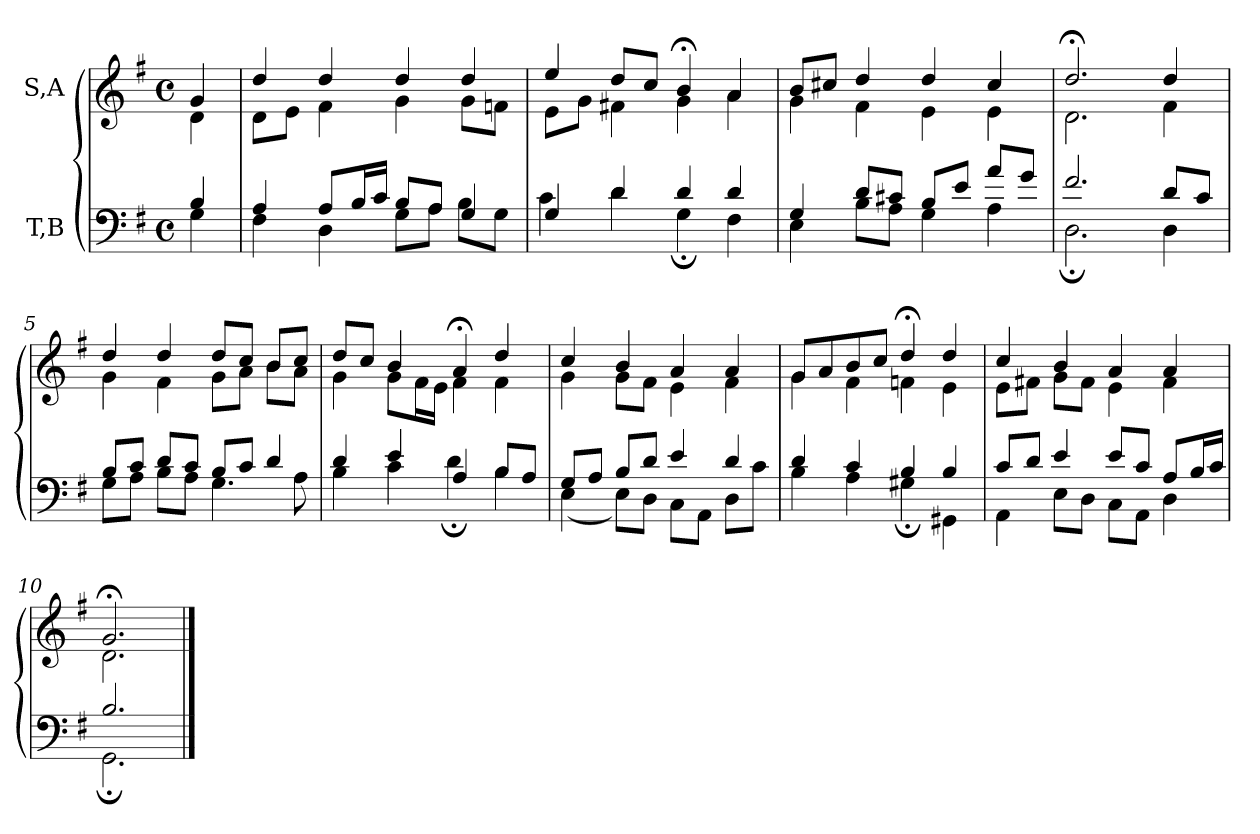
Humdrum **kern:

**kern	**kern
*part2	*part1
*staff2	*staff1
*I"T,B	*I"S,A
*clefF4	*clefG2
*k[f#]	*k[f#]
*M4/4	*M4/4
*met(c)	*met(c)
=	=
*^	*^
4B	4G	4g	4d
=1	=1	=1	=1
4A	4F#	4dd	8dL
.	.	.	8eJ
8AL	4D	4dd	4f#
16BL	.	.	.
16cJJ	.	.	.
8BL	8GL	4dd	4g
8AJ	8AJ	.	.
4G	8BL	4dd	8gL
.	8GJ	.	8fnJ
=2	=2	=2	=2
4G	4c	4ee	8eL
.	.	.	8gJ
4d	4d	8ddL	4f#X
.	.	8ccJ	.
4d	4G;	4b;<	4g
4d	4F#	4a	4a
=3	=3	=3	=3
4G	4E	8bL	4g
.	.	8cc#XJ	.
8dL	8BL	4dd	4f#
8c#XJ	8AJ	.	.
8BL	4G	4dd	4e
8eJ	.	.	.
8aL	4A	4cc#	4e
8gJ	.	.	.
=4	=4	=4	=4
2.f#	2.D;	2.dd;<	2.d
8dL	4D	4dd	4f#
8cJ	.	.	.
=5	=5	=5	=5
8BL	8GL	4dd	4g
8cJ	8AJ	.	.
8dL	8BL	4dd	4f#
8cJ	8AJ	.	.
8BL	4.G	8ddL	8gL
8cJ	.	8ccJ	8aJ
4d	.	8bL	8bL
.	8A	8ccJ	8aJ
=6	=6	=6	=6
4d	4B	8ddL	4g
.	.	8ccJ	.
4e	4c	4b	8gL
.	.	.	16f#L
.	.	.	16eJJ
4A	4d;	4a;<	4f#
8BL	4B	4dd	4f#
8AJ	.	.	.
=7	=7	=7	=7
8GL	(<4E	4cc	4g
8AJ	.	.	.
8BL	8EL)	4b	8gL
8dJ	8DJ	.	8f#J
4e	8CL	4a	4e
.	8AAJ	.	.
4d	8DL	4a	4f#
.	8cJ	.	.
=8	=8	=8	=8
4d	4B	8gL	4g
.	.	8a	.
4c	4A	8b	4f#
.	.	8ccJ	.
4B	4G#X;	4dd;<	4fn
4B	4GG#X	4dd	4e
=9	=9	=9	=9
8cL	4AA	4cc	8eL
8dJ	.	.	8f#XJ
4e	8EL	4b	8gL
.	8DJ	.	8f#J
8eL	8CL	4a	4e
8cJ	8AAJ	.	.
8AL	4D	4a	4f#
16BL	.	.	.
16cJJ	.	.	.
=10	=10	=10	=10
2.B	2.GG;	2.g;<	2.d
*v	*v	*	*
*	*v	*v
==	==
*-	*-
